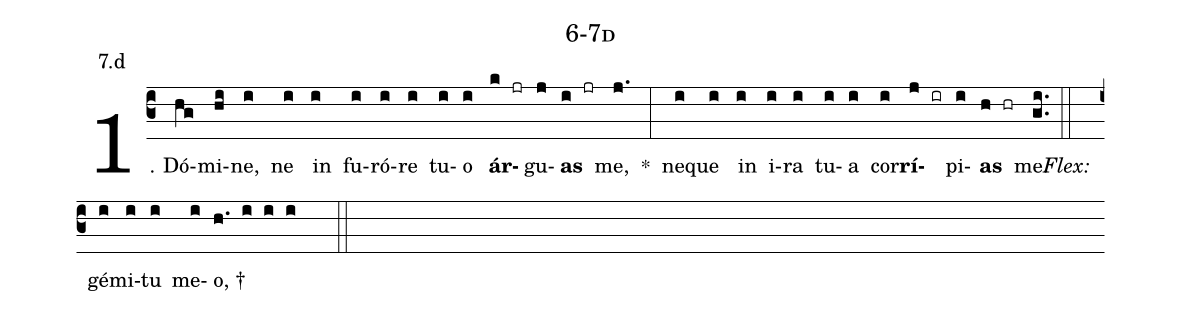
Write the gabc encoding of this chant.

name: 6-7d;
annotation: 7.d;
%%
(c3)1. Dó(hg)mi(hi)ne,(i) ne(i) in(i) fu(i)ró(i)re(i) tu(i)o(i) <b>ár</b>(k jr)gu(j)<b>as</b>(i jr) me,(j.) *(:) ne(i)que(i) in(i) i(i)ra(i) tu(i)a(i) cor(i)<b>rí</b>(j ir)pi(i)<b>as</b>(h hr) me.(gi..) (::)
<i>Flex:</i>()  gé(i)mi(i)tu(i) me(i)o, †(h. i i i  ::)
